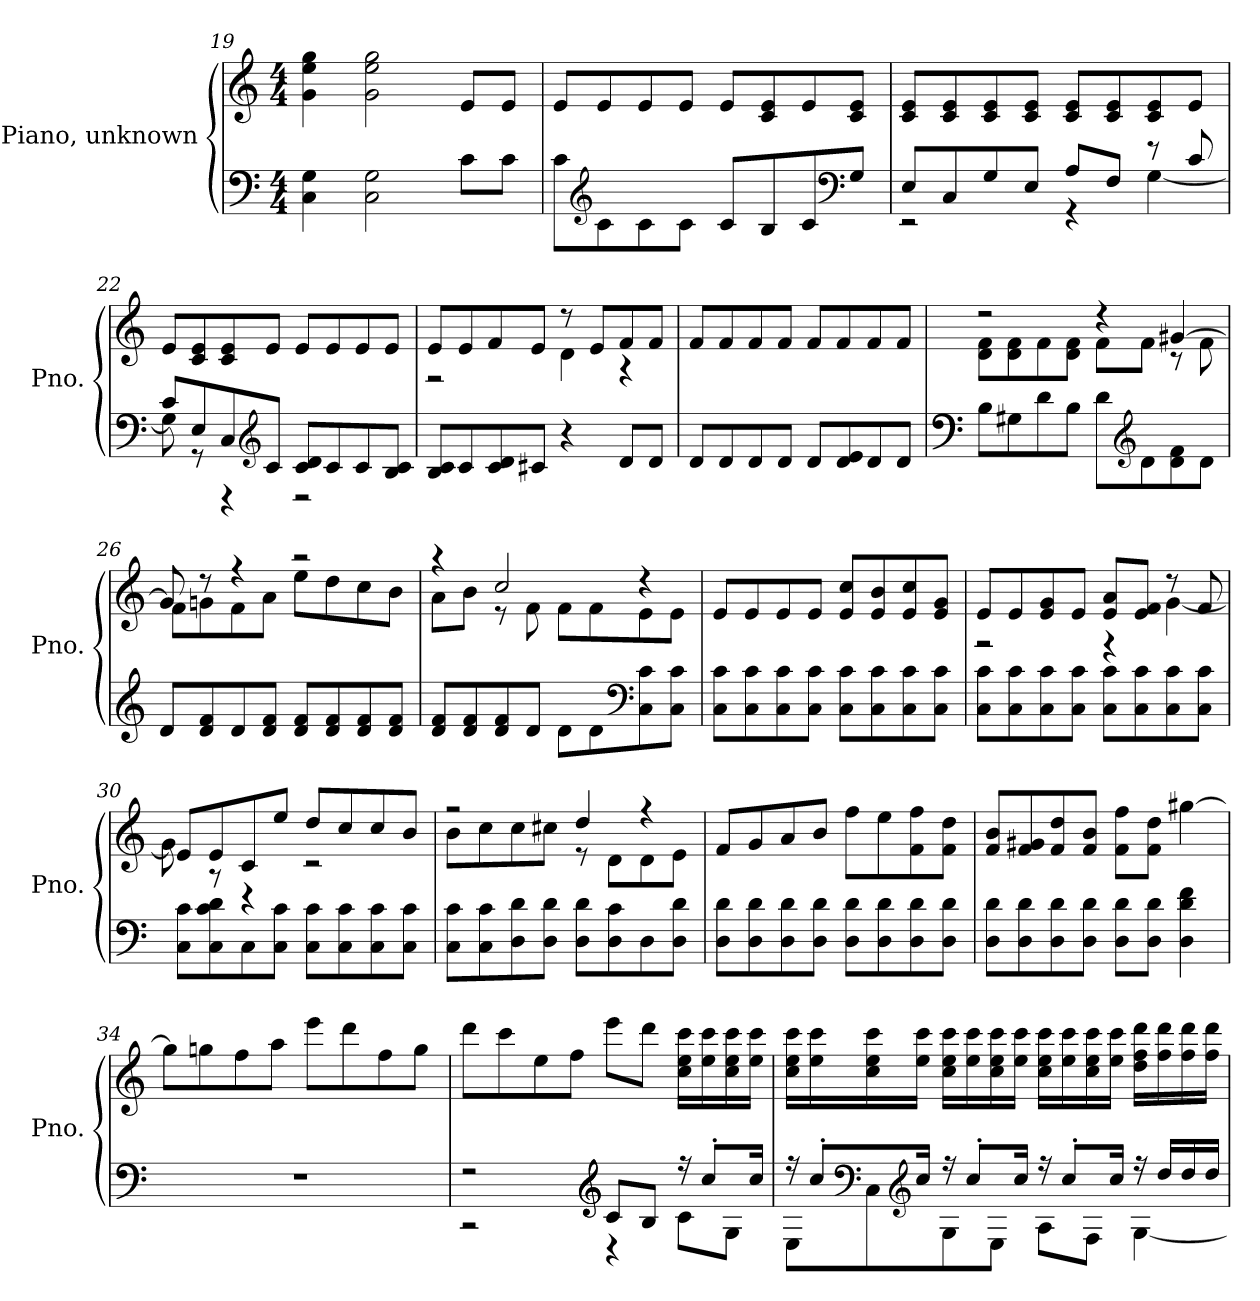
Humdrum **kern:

**kern	**kern
*part1	*part1
*staff2	*staff1
*I"Piano, unknown	*
*I'Pno.	*
*clefF4	*clefG2
*k[]	*k[]
*M4/4	*M4/4
=19	=19
4C\ 4G\	4g\ 4ee\ 4gg\
2C\ 2G\	2g\ 2ee\ 2gg\
8c\L	8e/L
8c\J	8e/J
!!LO:LB:g=z
=20	=20
8c\L	8e/L
*clefG2	*
8c\	8e/
8c\	8e/
8c\J	8e/J
8c/L	8e/L
8B/	8c/ 8e/
8c/	8e/
*clefF4	*
8G/J	8c/ 8e/J
=21	=21
*^	*
8E/L	2r	8c/ 8e/L
8C/	.	8c/ 8e/
8G/	.	8c/ 8e/
8E/J	.	8c/ 8e/J
8A/L	4r	8c/ 8e/L
8F/J	.	8c/ 8e/
8r	[4G\	8c/ 8e/
8c/	.	8e/J
=22	=22	=22
8c/L	8G\]	8e/L
8E/	8r	8c/ 8e/
8C/	4r	8c/ 8e/
*clefG2	*	*
8c/J	.	8e/J
8c/ 8d/L	2r	8e/L
8c/	.	8e/
8c/	.	8e/
8B/ 8c/J	.	8e/J
*v	*v	*
!!LO:LB:g=z
=23	=23
*	*^
8B/ 8c/L	8e/L	2r
8c/	8e/	.
8c/ 8d/	8f/	.
8c#X/J	8e/J	.
4r	8r	4d\
.	8e/L	.
8d/L	8f/	4r
8d/J	8f/J	.
*	*v	*v
=24	=24
8d/L	8f/L
8d/	8f/
8d/	8f/
8d/J	8f/J
8d/L	8f/L
8d/ 8e/	8f/
8d/	8f/
8d/J	8f/J
=25	=25
*clefF4	*
*	*^
8B\L	2r	8d\ 8f\L
8G#X\	.	8d\ 8f\
8d\	.	8f\
8B\J	.	8d\ 8f\J
8d\L	4r	8f\L
*clefG2	*	*
8d\	.	8f\J
8d\ 8f\	[4g#X/	8r
8d\J	.	8f\
=26	=26	=26
8d/L	8g#/]	8f\L
8d/ 8f/	8r	8gn\
8d/	4r	8f\
8d/ 8f/J	.	8a\J
8d/ 8f/L	2r	8ee\L
8d/ 8f/	.	8dd\
8d/ 8f/	.	8cc\
8d/ 8f/J	.	8b\J
!!LO:LB:g=z	!!
=27	=27	=27
8d/ 8f/L	4r	8a\L
8d/ 8f/	.	8b\J
8d/ 8f/	2cc/	8r
8d/J	.	8f\
8d\L	.	8f\L
8d\	.	8f\
*clefF4	*	*
8C\ 8c\	4r	8e\
8C\ 8c\J	.	8e\J
*	*v	*v
=28	=28
8C\ 8c\L	8e/L
8C\ 8c\	8e/
8C\ 8c\	8e/
8C\ 8c\J	8e/J
8C\ 8c\L	8e/ 8cc/L
8C\ 8c\	8e/ 8b/
8C\ 8c\	8e/ 8cc/
8C\ 8c\J	8e/ 8g/J
=29	=29
*	*^
8C\ 8c\L	8e/L	2r
8C\ 8c\	8e/	.
8C\ 8c\	8e/ 8g/	.
8C\ 8c\J	8e/J	.
8C\ 8c\L	8e/ 8a/L	4r
8C\ 8c\	8e/ 8f/J	.
8C\ 8c\	8r	[4g\
8C\ 8c\J	8f/	.
=30	=30	=30
8C\ 8c\L	8e/L	8g\]
8C\ 8c\ 8d\	8e/	8r
8C\	8c/	4r
8C\ 8c\J	8ee/J	.
8C\ 8c\L	8dd/L	2r
8C\ 8c\	8cc/	.
8C\ 8c\	8cc/	.
8C\ 8c\J	8b/J	.
!!LO:PB:g=z	!!
=31	=31	=31
8C\ 8c\L	2r	8b\L
8C\ 8c\	.	8cc\
8D\ 8d\	.	8cc\
8D\ 8d\J	.	8cc#X\J
8D\ 8d\L	4dd/	8r
8D\ 8c\	.	8d\L
8D\	4r	8d\
8D\ 8d\J	.	8e\J
*	*v	*v
=32	=32
8D\ 8d\L	8f/L
8D\ 8d\	8g/
8D\ 8d\	8a/
8D\ 8d\J	8b/J
8D\ 8d\L	8ff\L
8D\ 8d\	8ee\
8D\ 8d\	8f\ 8ff\
8D\ 8d\J	8f\ 8dd\J
=33	=33
8D\ 8d\L	8f/ 8b/L
8D\ 8d\	8f/ 8g#X/
8D\ 8d\	8f/ 8dd/
8D\ 8d\J	8f/ 8b/J
8D\ 8d\L	8f\ 8ff\L
8D\ 8d\J	8f\ 8dd\J
4D\ 4d\ 4f\	[4gg#X\
=34	=34
1r	8gg#\L]
.	8ggn\
.	8ff\
.	8aa\J
.	8eee\L
.	8ddd\
.	8ff\
.	8gg\J
!!LO:LB:g=z
=35	=35
*^	*
2r	2r	8ddd\L
.	.	8ccc\
.	.	8ee\
.	.	8ff\J
*clefG2	*	*
8c/L	4r	8eee\L
8B/J	.	8ddd\J
16r	8c\L	16cc\ 16ee\ 16ccc\LL
8cc'/L	.	16ee\ 16ccc\
.	8G\J	16cc\ 16ee\ 16ccc\
16cc/Jk	.	16ee\ 16ccc\JJ
=36	=36	=36
16r	8E\L	16cc\ 16ee\ 16ccc\LL
8cc'/L	.	16ee\ 16ccc\
*clefF4	*	*
.	8C\	16cc\ 16ee\ 16ccc\
*clefG2	*	*
16cc/Jk	.	16ee\ 16ccc\JJ
16r	8G\	16cc\ 16ee\ 16ccc\LL
8cc'/L	.	16ee\ 16ccc\
.	8E\J	16cc\ 16ee\ 16ccc\
16cc/Jk	.	16ee\ 16ccc\JJ
16r	8A\L	16cc\ 16ee\ 16ccc\LL
8cc'/L	.	16ee\ 16ccc\
.	8F\J	16cc\ 16ee\ 16ccc\
16cc/Jk	.	16ee\ 16ccc\JJ
16r	[4G\	16dd\ 16ff\ 16ddd\LL
16dd/LL	.	16ff\ 16ddd\
16dd/	.	16ff\ 16ddd\
16dd/JJ	.	16ff\ 16ddd\JJ
*v	*v	*
=	=
*-	*-
